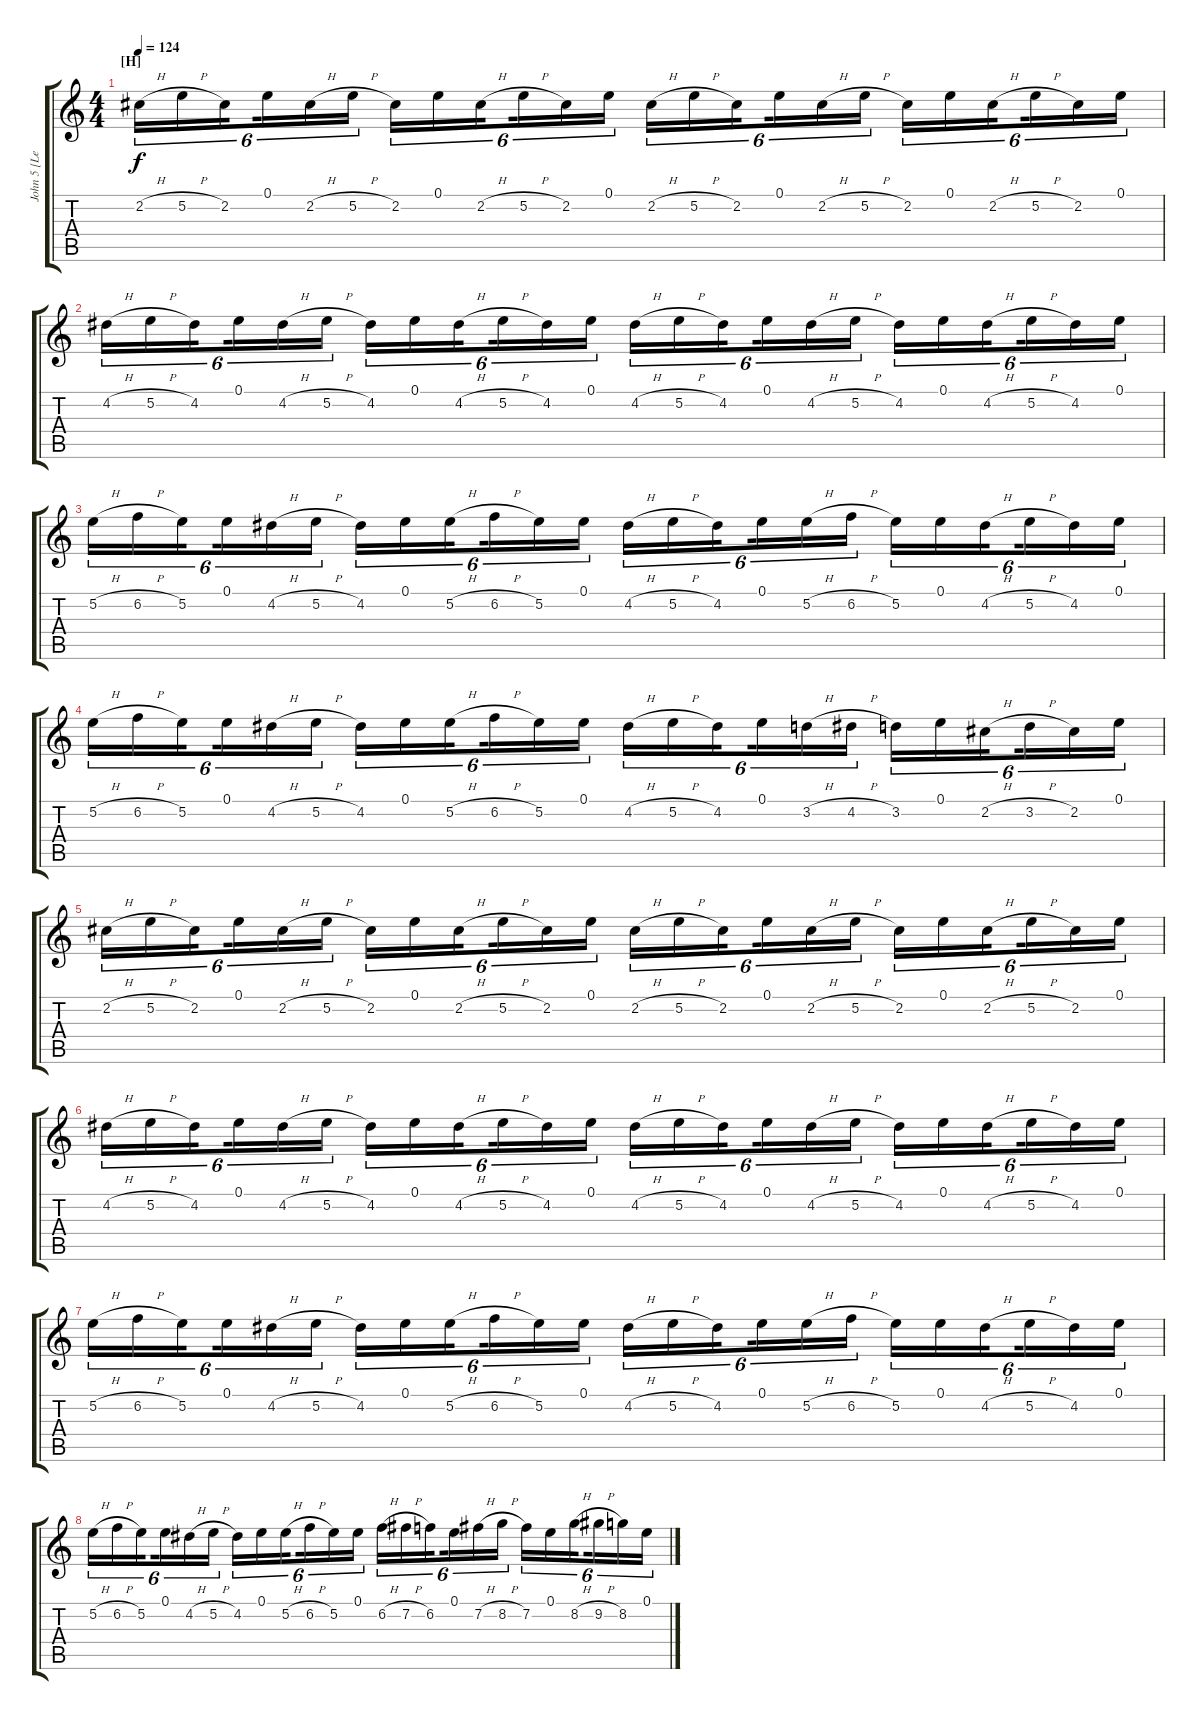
\track ("John 5 [Lead]" "John 5 [Le") {instrument distortionguitar}
\staff {score tabs}
\tuning (E4 B3 G3 D3 A2 E2) {hide}
\ts (4 4)
\section ("" "[H]")
\tempo 124
\clef g2
\ks c
2.2{h}.16{tu (6 4) dy f} 5.2{h}.16{tu (6 4)} 2.2.16{tu (6 4) beam splitsecondary} 0.1.16{tu (6 4)} 2.2{h}.16{tu (6 4)} 5.2{h}.16{tu (6 4)} 2.2.16{tu (6 4)} 0.1.16{tu (6 4)} 2.2{h}.16{tu (6 4) beam splitsecondary} 5.2{h}.16{tu (6 4)} 2.2.16{tu (6 4)} 0.1.16{tu (6 4)} 2.2{h}.16{tu (6 4)} 5.2{h}.16{tu (6 4)} 2.2.16{tu (6 4) beam splitsecondary} 0.1.16{tu (6 4)} 2.2{h}.16{tu (6 4)} 5.2{h}.16{tu (6 4)} 2.2.16{tu (6 4)} 0.1.16{tu (6 4)} 2.2{h}.16{tu (6 4) beam splitsecondary} 5.2{h}.16{tu (6 4)} 2.2.16{tu (6 4)} 0.1.16{tu (6 4)} |
4.2{h}.16{tu (6 4)} 5.2{h}.16{tu (6 4)} 4.2.16{tu (6 4) beam splitsecondary} 0.1.16{tu (6 4)} 4.2{h}.16{tu (6 4)} 5.2{h}.16{tu (6 4)} 4.2.16{tu (6 4)} 0.1.16{tu (6 4)} 4.2{h}.16{tu (6 4) beam splitsecondary} 5.2{h}.16{tu (6 4)} 4.2.16{tu (6 4)} 0.1.16{tu (6 4)} 4.2{h}.16{tu (6 4)} 5.2{h}.16{tu (6 4)} 4.2.16{tu (6 4) beam splitsecondary} 0.1.16{tu (6 4)} 4.2{h}.16{tu (6 4)} 5.2{h}.16{tu (6 4)} 4.2.16{tu (6 4)} 0.1.16{tu (6 4)} 4.2{h}.16{tu (6 4) beam splitsecondary} 5.2{h}.16{tu (6 4)} 4.2.16{tu (6 4)} 0.1.16{tu (6 4)} |
5.2{h}.16{tu (6 4)} 6.2{h}.16{tu (6 4)} 5.2.16{tu (6 4) beam splitsecondary} 0.1.16{tu (6 4)} 4.2{h}.16{tu (6 4)} 5.2{h}.16{tu (6 4)} 4.2.16{tu (6 4)} 0.1.16{tu (6 4)} 5.2{h}.16{tu (6 4) beam splitsecondary} 6.2{h}.16{tu (6 4)} 5.2.16{tu (6 4)} 0.1.16{tu (6 4)} 4.2{h}.16{tu (6 4)} 5.2{h}.16{tu (6 4)} 4.2.16{tu (6 4) beam splitsecondary} 0.1.16{tu (6 4)} 5.2{h}.16{tu (6 4)} 6.2{h}.16{tu (6 4)} 5.2.16{tu (6 4)} 0.1.16{tu (6 4)} 4.2{h}.16{tu (6 4) beam splitsecondary} 5.2{h}.16{tu (6 4)} 4.2.16{tu (6 4)} 0.1.16{tu (6 4)} |
5.2{h}.16{tu (6 4)} 6.2{h}.16{tu (6 4)} 5.2.16{tu (6 4) beam splitsecondary} 0.1.16{tu (6 4)} 4.2{h}.16{tu (6 4)} 5.2{h}.16{tu (6 4)} 4.2.16{tu (6 4)} 0.1.16{tu (6 4)} 5.2{h}.16{tu (6 4) beam splitsecondary} 6.2{h}.16{tu (6 4)} 5.2.16{tu (6 4)} 0.1.16{tu (6 4)} 4.2{h}.16{tu (6 4)} 5.2{h}.16{tu (6 4)} 4.2.16{tu (6 4) beam splitsecondary} 0.1.16{tu (6 4)} 3.2{h}.16{tu (6 4)} 4.2{h}.16{tu (6 4)} 3.2.16{tu (6 4)} 0.1.16{tu (6 4)} 2.2{h}.16{tu (6 4) beam splitsecondary} 3.2{h}.16{tu (6 4)} 2.2.16{tu (6 4)} 0.1.16{tu (6 4)} |
2.2{h}.16{tu (6 4)} 5.2{h}.16{tu (6 4)} 2.2.16{tu (6 4) beam splitsecondary} 0.1.16{tu (6 4)} 2.2{h}.16{tu (6 4)} 5.2{h}.16{tu (6 4)} 2.2.16{tu (6 4)} 0.1.16{tu (6 4)} 2.2{h}.16{tu (6 4) beam splitsecondary} 5.2{h}.16{tu (6 4)} 2.2.16{tu (6 4)} 0.1.16{tu (6 4)} 2.2{h}.16{tu (6 4)} 5.2{h}.16{tu (6 4)} 2.2.16{tu (6 4) beam splitsecondary} 0.1.16{tu (6 4)} 2.2{h}.16{tu (6 4)} 5.2{h}.16{tu (6 4)} 2.2.16{tu (6 4)} 0.1.16{tu (6 4)} 2.2{h}.16{tu (6 4) beam splitsecondary} 5.2{h}.16{tu (6 4)} 2.2.16{tu (6 4)} 0.1.16{tu (6 4)} |
4.2{h}.16{tu (6 4)} 5.2{h}.16{tu (6 4)} 4.2.16{tu (6 4) beam splitsecondary} 0.1.16{tu (6 4)} 4.2{h}.16{tu (6 4)} 5.2{h}.16{tu (6 4)} 4.2.16{tu (6 4)} 0.1.16{tu (6 4)} 4.2{h}.16{tu (6 4) beam splitsecondary} 5.2{h}.16{tu (6 4)} 4.2.16{tu (6 4)} 0.1.16{tu (6 4)} 4.2{h}.16{tu (6 4)} 5.2{h}.16{tu (6 4)} 4.2.16{tu (6 4) beam splitsecondary} 0.1.16{tu (6 4)} 4.2{h}.16{tu (6 4)} 5.2{h}.16{tu (6 4)} 4.2.16{tu (6 4)} 0.1.16{tu (6 4)} 4.2{h}.16{tu (6 4) beam splitsecondary} 5.2{h}.16{tu (6 4)} 4.2.16{tu (6 4)} 0.1.16{tu (6 4)} |
5.2{h}.16{tu (6 4)} 6.2{h}.16{tu (6 4)} 5.2.16{tu (6 4) beam splitsecondary} 0.1.16{tu (6 4)} 4.2{h}.16{tu (6 4)} 5.2{h}.16{tu (6 4)} 4.2.16{tu (6 4)} 0.1.16{tu (6 4)} 5.2{h}.16{tu (6 4) beam splitsecondary} 6.2{h}.16{tu (6 4)} 5.2.16{tu (6 4)} 0.1.16{tu (6 4)} 4.2{h}.16{tu (6 4)} 5.2{h}.16{tu (6 4)} 4.2.16{tu (6 4) beam splitsecondary} 0.1.16{tu (6 4)} 5.2{h}.16{tu (6 4)} 6.2{h}.16{tu (6 4)} 5.2.16{tu (6 4)} 0.1.16{tu (6 4)} 4.2{h}.16{tu (6 4) beam splitsecondary} 5.2{h}.16{tu (6 4)} 4.2.16{tu (6 4)} 0.1.16{tu (6 4)} |
5.2{h}.16{tu (6 4)} 6.2{h}.16{tu (6 4)} 5.2.16{tu (6 4) beam splitsecondary} 0.1.16{tu (6 4)} 4.2{h}.16{tu (6 4)} 5.2{h}.16{tu (6 4)} 4.2.16{tu (6 4)} 0.1.16{tu (6 4)} 5.2{h}.16{tu (6 4) beam splitsecondary} 6.2{h}.16{tu (6 4)} 5.2.16{tu (6 4)} 0.1.16{tu (6 4)} 6.2{h}.16{tu (6 4)} 7.2{h}.16{tu (6 4)} 6.2.16{tu (6 4) beam splitsecondary} 0.1.16{tu (6 4)} 7.2{h}.16{tu (6 4)} 8.2{h}.16{tu (6 4)} 7.2.16{tu (6 4)} 0.1.16{tu (6 4)} 8.2{h}.16{tu (6 4) beam splitsecondary} 9.2{h}.16{tu (6 4)} 8.2.16{tu (6 4)} 0.1.16{tu (6 4)}
